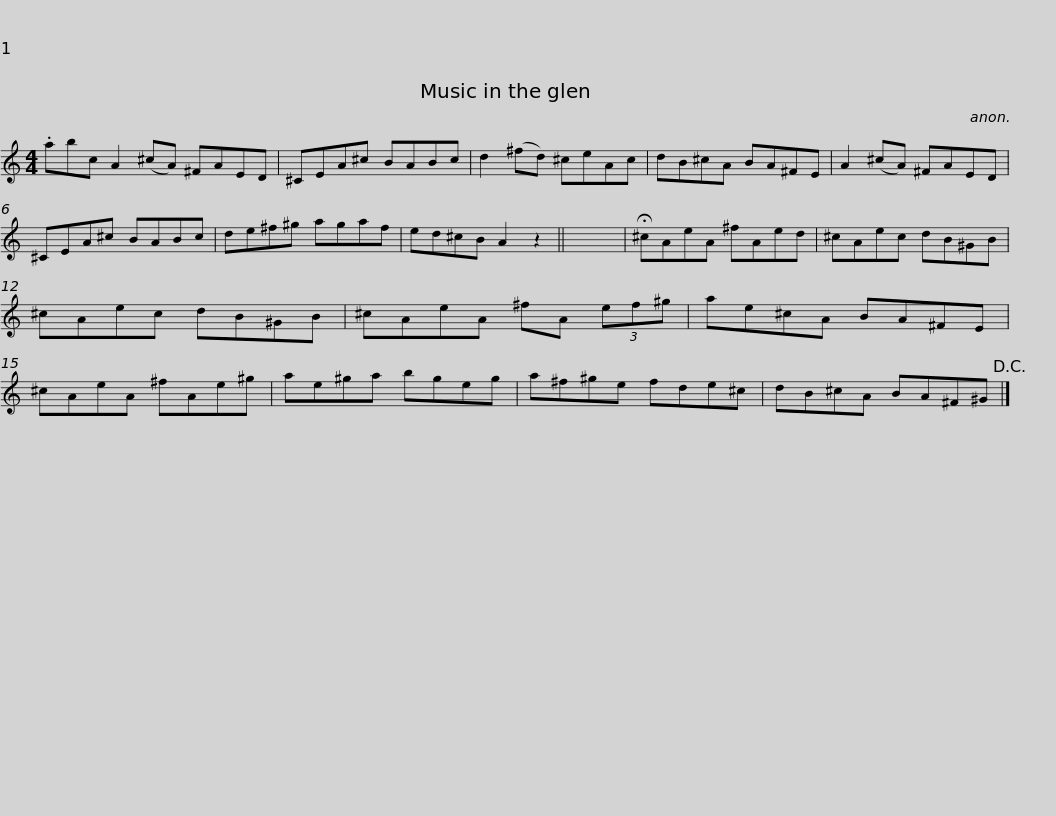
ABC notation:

X:1
L:1/8
M:4/4
I:linebreak $
K:C
V:1 treble
V:1
 .abc A2 (^cA) ^FAED | ^CEA^c BABc | d2 (^fd) ^ceAc | dB^cA BA^FE | A2 (^cA) ^FAED |$ %5
 ^CEA^c BABc | de^f^g agaf | ed^cB A2 z2 || x8 | !fermata!^cAeA ^fAed | %10
 ^cAec dB^GB |$ ^cAec dB^GB | ^cAeA ^fA (3ef^g | ae^cA BA^FE | ^cAeA ^fAe^g | %15
 ae^ga bgeg |$ a^f^ge fde^c | dB^cA BA^F^G!D.C.! |] %18
